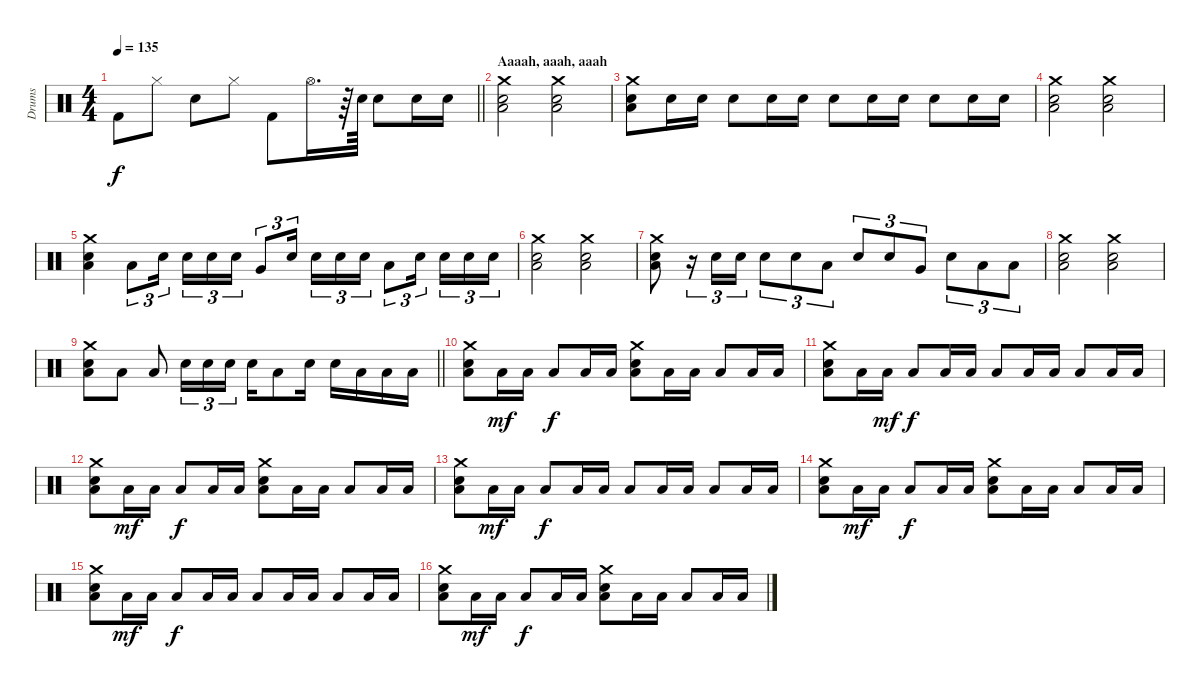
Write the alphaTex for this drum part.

\track ("Drums" "Drums") {instrument percussion}
\staff {score}
\articulation defaults
\ts (4 4)
\tempo 135
\clef neutral
\barLineRight lightlight
\ks c "Kick (hit) 2".8{dy f} "Hi-Hat (closed)".8 "Electric Snare (hit)".8 "Hi-Hat (closed)".8 "Kick (hit) 2".8 "Hi-Hat (open)".16{d}
r.64 "Electric Snare (hit)".64 "Electric Snare (hit)".8 "Electric Snare (hit)".16 "Electric Snare (hit)".16 |
\section ("" "Aaaah, aaah, aaah")
("Low Floor Tom (hit)" "Electric Snare (hit)" "Crash medium (hit)").2 ("Low Floor Tom (hit)" "Electric Snare (hit)" "Crash medium (hit)").2 |
("Low Floor Tom (hit)" "Electric Snare (hit)" "Crash medium (hit)").8 "Electric Snare (hit)".16 "Electric Snare (hit)".16 "Electric Snare (hit)".8 "Electric Snare (hit)".16 "Electric Snare (hit)".16 "Electric Snare (hit)".8 "Electric Snare (hit)".16 "Electric Snare (hit)".16 "Electric Snare (hit)".8 "Electric Snare (hit)".16 "Electric Snare (hit)".16 |
("Low Floor Tom (hit)" "Electric Snare (hit)" "Crash medium (hit)").2 ("Low Floor Tom (hit)" "Electric Snare (hit)" "Crash medium (hit)").2 |
("Low Floor Tom (hit)" "Electric Snare (hit)" "Crash medium (hit)").4 "Low Tom (hit)".8{tu (3 2)} "Electric Snare (hit)".16{tu (3 2) beam splitsecondary} "Electric Snare (hit)".16{tu (3 2)} "Electric Snare (hit)".16{tu (3 2)} "Electric Snare (hit)".16{tu (3 2)} "Very Low Tom (hit)".8{tu (3 2)} "Electric Snare (hit)".16{tu (3 2) beam splitsecondary} "Electric Snare (hit)".16{tu (3 2)} "Electric Snare (hit)".16{tu (3 2)} "Electric Snare (hit)".16{tu (3 2)} "Low Floor Tom (hit)".8{tu (3 2)} "Electric Snare (hit)".16{tu (3 2) beam splitsecondary} "Electric Snare (hit)".16{tu (3 2)} "Electric Snare (hit)".16{tu (3 2)} "Electric Snare (hit)".16{tu (3 2)} |
("Low Floor Tom (hit)" "Electric Snare (hit)" "Crash medium (hit)").2 ("Low Floor Tom (hit)" "Electric Snare (hit)" "Crash medium (hit)").2 |
("Low Floor Tom (hit)" "Electric Snare (hit)" "Crash medium (hit)").8 r.16{tu (3 2)} "Electric Snare (hit)".16{tu (3 2)} "Electric Snare (hit)".16{tu (3 2)} "Electric Snare (hit)".8{tu (3 2)} "Electric Snare (hit)".8{tu (3 2)} "Low Tom (hit)".8{tu (3 2)} "Electric Snare (hit)".8{tu (3 2)} "Electric Snare (hit)".8{tu (3 2)} "Very Low Tom (hit)".8{tu (3 2)} "Electric Snare (hit)".8{tu (3 2)} "Low Floor Tom (hit)".8{tu (3 2)} "Low Floor Tom (hit)".8{tu (3 2)} |
("Low Floor Tom (hit)" "Electric Snare (hit)" "Crash medium (hit)").2 ("Low Floor Tom (hit)" "Electric Snare (hit)" "Crash medium (hit)").2 |
\barLineRight lightlight
("Low Floor Tom (hit)" "Electric Snare (hit)" "Crash medium (hit)").8 "Low Floor Tom (hit)".8 "Low Floor Tom (hit)".8 "Electric Snare (hit)".16{tu (3 2)} "Electric Snare (hit)".16{tu (3 2)} "Electric Snare (hit)".16{tu (3 2)} "Electric Snare (hit)".16 "Low Floor Tom (hit)".8 "Electric Snare (hit)".16 "Electric Snare (hit)".16 "Low Floor Tom (hit)".16 "Low Floor Tom (hit)".16 "Low Floor Tom (hit)".16 |
("Low Floor Tom (hit)" "Electric Snare (hit)" "Crash medium (hit)").8 "Low Floor Tom (hit)".16{dy mf} "Low Floor Tom (hit)".16 "Low Tom (hit)".8{dy f} "Low Floor Tom (hit)".16 "Low Floor Tom (hit)".16 ("Low Floor Tom (hit)" "Electric Snare (hit)" "Crash medium (hit)").8 "Low Floor Tom (hit)".16 "Low Floor Tom (hit)".16 "Low Tom (hit)".8 "Low Floor Tom (hit)".16 "Low Floor Tom (hit)".16 |
("Low Floor Tom (hit)" "Electric Snare (hit)" "Crash medium (hit)").8 "Low Floor Tom (hit)".16 "Low Floor Tom (hit)".16{dy mf} "Low Floor Tom (hit)".8{dy f} "Low Floor Tom (hit)".16 "Low Floor Tom (hit)".16 "Low Tom (hit)".8 "Low Floor Tom (hit)".16 "Low Floor Tom (hit)".16 "Low Tom (hit)".8 "Low Floor Tom (hit)".16 "Low Floor Tom (hit)".16 |
("Low Floor Tom (hit)" "Electric Snare (hit)" "Crash medium (hit)").8 "Low Floor Tom (hit)".16{dy mf} "Low Floor Tom (hit)".16 "Low Tom (hit)".8{dy f} "Low Floor Tom (hit)".16 "Low Floor Tom (hit)".16 ("Low Floor Tom (hit)" "Electric Snare (hit)" "Crash medium (hit)").8 "Low Floor Tom (hit)".16 "Low Floor Tom (hit)".16 "Low Tom (hit)".8 "Low Floor Tom (hit)".16 "Low Floor Tom (hit)".16 |
("Low Floor Tom (hit)" "Electric Snare (hit)" "Crash medium (hit)").8 "Low Floor Tom (hit)".16{dy mf} "Low Floor Tom (hit)".16 "Low Floor Tom (hit)".8{dy f} "Low Floor Tom (hit)".16 "Low Floor Tom (hit)".16 "Low Tom (hit)".8 "Low Floor Tom (hit)".16 "Low Floor Tom (hit)".16 "Low Tom (hit)".8 "Low Floor Tom (hit)".16 "Low Floor Tom (hit)".16 |
("Low Floor Tom (hit)" "Electric Snare (hit)" "Crash medium (hit)").8 "Low Floor Tom (hit)".16{dy mf} "Low Floor Tom (hit)".16 "Low Tom (hit)".8{dy f} "Low Floor Tom (hit)".16 "Low Floor Tom (hit)".16 ("Low Floor Tom (hit)" "Electric Snare (hit)" "Crash medium (hit)").8 "Low Floor Tom (hit)".16 "Low Floor Tom (hit)".16 "Low Tom (hit)".8 "Low Floor Tom (hit)".16 "Low Floor Tom (hit)".16 |
("Low Floor Tom (hit)" "Electric Snare (hit)" "Crash medium (hit)").8 "Low Floor Tom (hit)".16{dy mf} "Low Floor Tom (hit)".16 "Low Floor Tom (hit)".8{dy f} "Low Floor Tom (hit)".16 "Low Floor Tom (hit)".16 "Low Tom (hit)".8 "Low Floor Tom (hit)".16 "Low Floor Tom (hit)".16 "Low Tom (hit)".8 "Low Floor Tom (hit)".16 "Low Floor Tom (hit)".16 |
("Low Floor Tom (hit)" "Electric Snare (hit)" "Crash medium (hit)").8 "Low Floor Tom (hit)".16{dy mf} "Low Floor Tom (hit)".16 "Low Tom (hit)".8{dy f} "Low Floor Tom (hit)".16 "Low Floor Tom (hit)".16 ("Low Floor Tom (hit)" "Electric Snare (hit)" "Crash medium (hit)").8 "Low Floor Tom (hit)".16 "Low Floor Tom (hit)".16 "Low Tom (hit)".8 "Low Floor Tom (hit)".16 "Low Floor Tom (hit)".16
